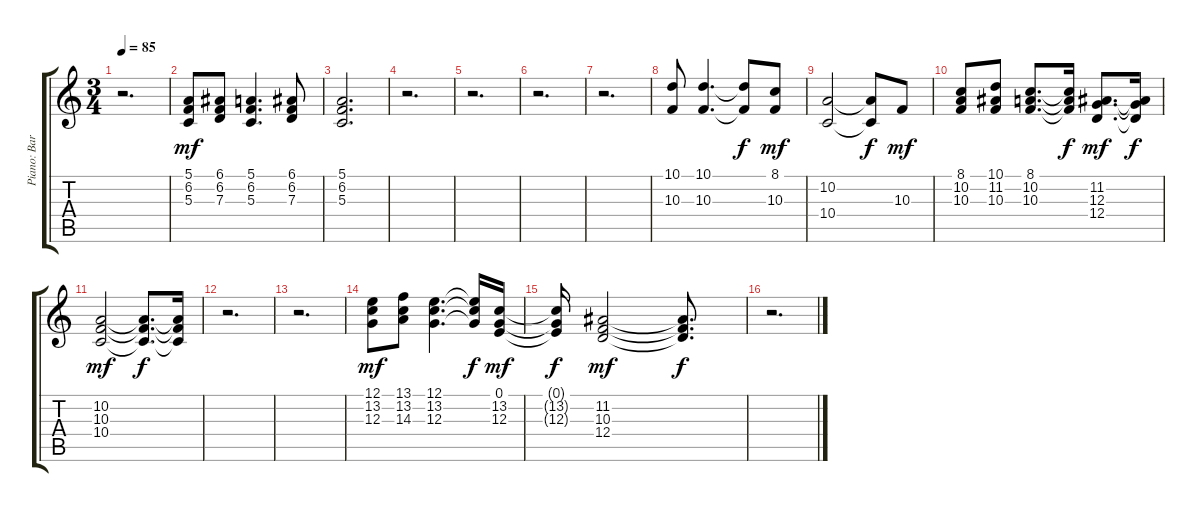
\track ("Piano: Barry Beckett" "Piano: Bar") {instrument brightacousticpiano}
\staff {score tabs}
\tuning (E4 B3 G3 D3 A2 E2) {hide}
\ts (3 4)
\tempo 85
\clef g2
\ks c
r.2{d dy f} |
(5.1 6.2 5.3).8{dy mf} (6.1 6.2 7.3).8 (5.1 6.2 5.3).4{d} (6.1 6.2 7.3).8 |
(5.1 6.2 5.3).2{d} |
r.2{d} |
r.2{d} |
r.2{d} |
r.2{d} |
(10.1 10.3).8 (10.1 10.3).4{d} (10.1{t} 10.3{t}).8{dy f} (8.1 10.3).8{dy mf} |
(10.2 10.4).2 (10.2{t} 10.4{t}).8{dy f} 10.3.8{dy mf} |
(8.1 10.2 10.3).8 (10.1 11.2 10.3).8 (8.1 10.2 10.3).8{d} (8.1{t} 10.2{t} 10.3{t}).16{dy f} (11.2 12.3 12.4).8{d dy mf} (11.2{t} 12.3{t} 12.4{t}).16{dy f} |
(10.2 10.3 10.4).2{dy mf} (10.2{t} 10.3{t} 10.4{t}).8{d dy f} (10.2{t} 10.3{t} 10.4{t}).16 |
r.2{d} |
r.2{d} |
(12.1 13.2 12.3).8{dy mf} (13.1 13.2 14.3).8 (12.1 13.2 12.3).4{d} (12.1{t} 13.2{t} 12.3{t}).16{dy f} (0.1 13.2 12.3).16{dy mf} |
(0.1{t} 13.2{t} 12.3{t}).16{dy f} (11.2 10.3 12.4).2{dy mf} (11.2{t} 10.3{t} 12.4{t}).8{d dy f} |
r.2{d}
